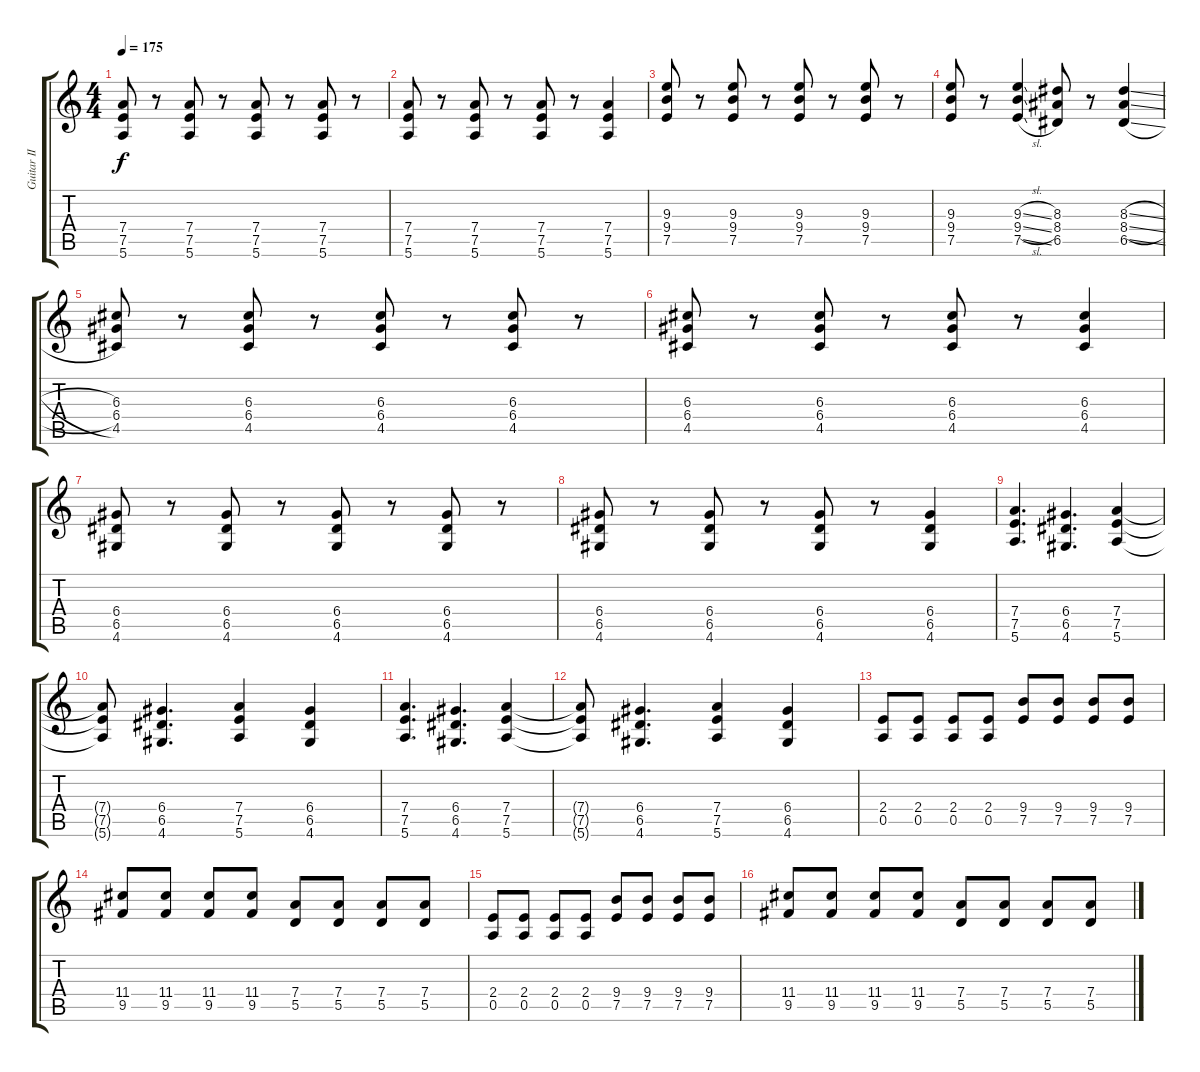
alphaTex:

\track ("Guitar II" "Guitar II") {instrument overdrivenguitar}
\staff {score tabs}
\tuning (E4 B3 G3 D3 A2 E2) {hide}
\ts (4 4)
\tempo 175
\clef g2
\ks c
(7.4 7.5 5.6).8{dy f} r.8 (7.4 7.5 5.6).8 r.8 (7.4 7.5 5.6).8 r.8 (7.4 7.5 5.6).8 r.8 |
(7.4 7.5 5.6).8 r.8 (7.4 7.5 5.6).8 r.8 (7.4 7.5 5.6).8 r.8 (7.4 7.5 5.6).4 |
(9.3 9.4 7.5).8 r.8 (9.3 9.4 7.5).8 r.8 (9.3 9.4 7.5).8 r.8 (9.3 9.4 7.5).8 r.8 |
(9.3 9.4 7.5).8 r.8 (9.3{sl} 9.4{sl} 7.5{sl}).4 (8.3 8.4 6.5).8 r.8 (8.3{sl} 8.4{sl} 6.5{sl}).4 |
(6.3 6.4 4.5).8 r.8 (6.3 6.4 4.5).8 r.8 (6.3 6.4 4.5).8 r.8 (6.3 6.4 4.5).8 r.8 |
(6.3 6.4 4.5).8 r.8 (6.3 6.4 4.5).8 r.8 (6.3 6.4 4.5).8 r.8 (6.3 6.4 4.5).4 |
(6.4 6.5 4.6).8 r.8 (6.4 6.5 4.6).8 r.8 (6.4 6.5 4.6).8 r.8 (6.4 6.5 4.6).8 r.8 |
(6.4 6.5 4.6).8 r.8 (6.4 6.5 4.6).8 r.8 (6.4 6.5 4.6).8 r.8 (6.4 6.5 4.6).4 |
(7.4 7.5 5.6).4{d} (6.4 6.5 4.6).4{d} (7.4 7.5 5.6).4 |
(7.4{t} 7.5{t} 5.6{t}).8 (6.4 6.5 4.6).4{d} (7.4 7.5 5.6).4 (6.4 6.5 4.6).4 |
(7.4 7.5 5.6).4{d} (6.4 6.5 4.6).4{d} (7.4 7.5 5.6).4 |
(7.4{t} 7.5{t} 5.6{t}).8 (6.4 6.5 4.6).4{d} (7.4 7.5 5.6).4 (6.4 6.5 4.6).4 |
(2.4 0.5).8 (2.4 0.5).8 (2.4 0.5).8 (2.4 0.5).8 (9.4 7.5).8 (9.4 7.5).8 (9.4 7.5).8 (9.4 7.5).8 |
(11.4 9.5).8 (11.4 9.5).8 (11.4 9.5).8 (11.4 9.5).8 (7.4 5.5).8 (7.4 5.5).8 (7.4 5.5).8 (7.4 5.5).8 |
(2.4 0.5).8 (2.4 0.5).8 (2.4 0.5).8 (2.4 0.5).8 (9.4 7.5).8 (9.4 7.5).8 (9.4 7.5).8 (9.4 7.5).8 |
(11.4 9.5).8 (11.4 9.5).8 (11.4 9.5).8 (11.4 9.5).8 (7.4 5.5).8 (7.4 5.5).8 (7.4 5.5).8 (7.4 5.5).8
